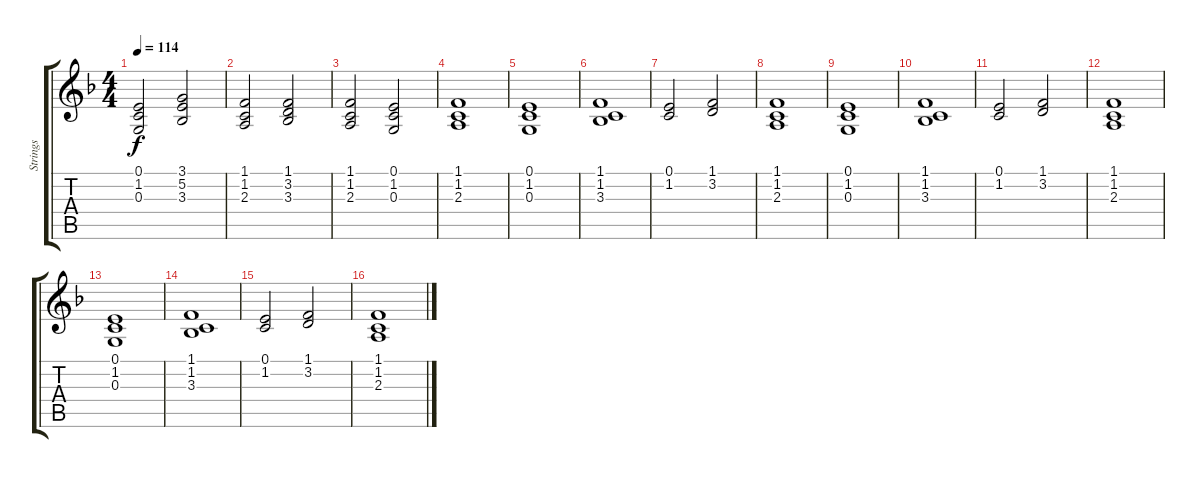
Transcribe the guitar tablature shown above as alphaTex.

\track ("Strings" "Strings") {instrument synthstrings1}
\staff {score tabs}
\tuning (E4 B3 G3 D3 A2 E2) {hide}
\ts (4 4)
\tempo 114
\clef g2
\ks f
(0.1 1.2 0.3).2{dy f} (3.1 5.2 3.3).2 |
(1.1 1.2 2.3).2 (1.1 3.2 3.3).2 |
(1.1 1.2 2.3).2 (0.1 1.2 0.3).2 |
(1.1 1.2 2.3).1 |
(0.1 1.2 0.3).1 |
(1.1 1.2 3.3).1 |
(0.1 1.2).2 (1.1 3.2).2 |
(1.1 1.2 2.3).1 |
(0.1 1.2 0.3).1 |
(1.1 1.2 3.3).1 |
(0.1 1.2).2 (1.1 3.2).2 |
(1.1 1.2 2.3).1 |
(0.1 1.2 0.3).1 |
(1.1 1.2 3.3).1 |
(0.1 1.2).2 (1.1 3.2).2 |
(1.1 1.2 2.3).1
